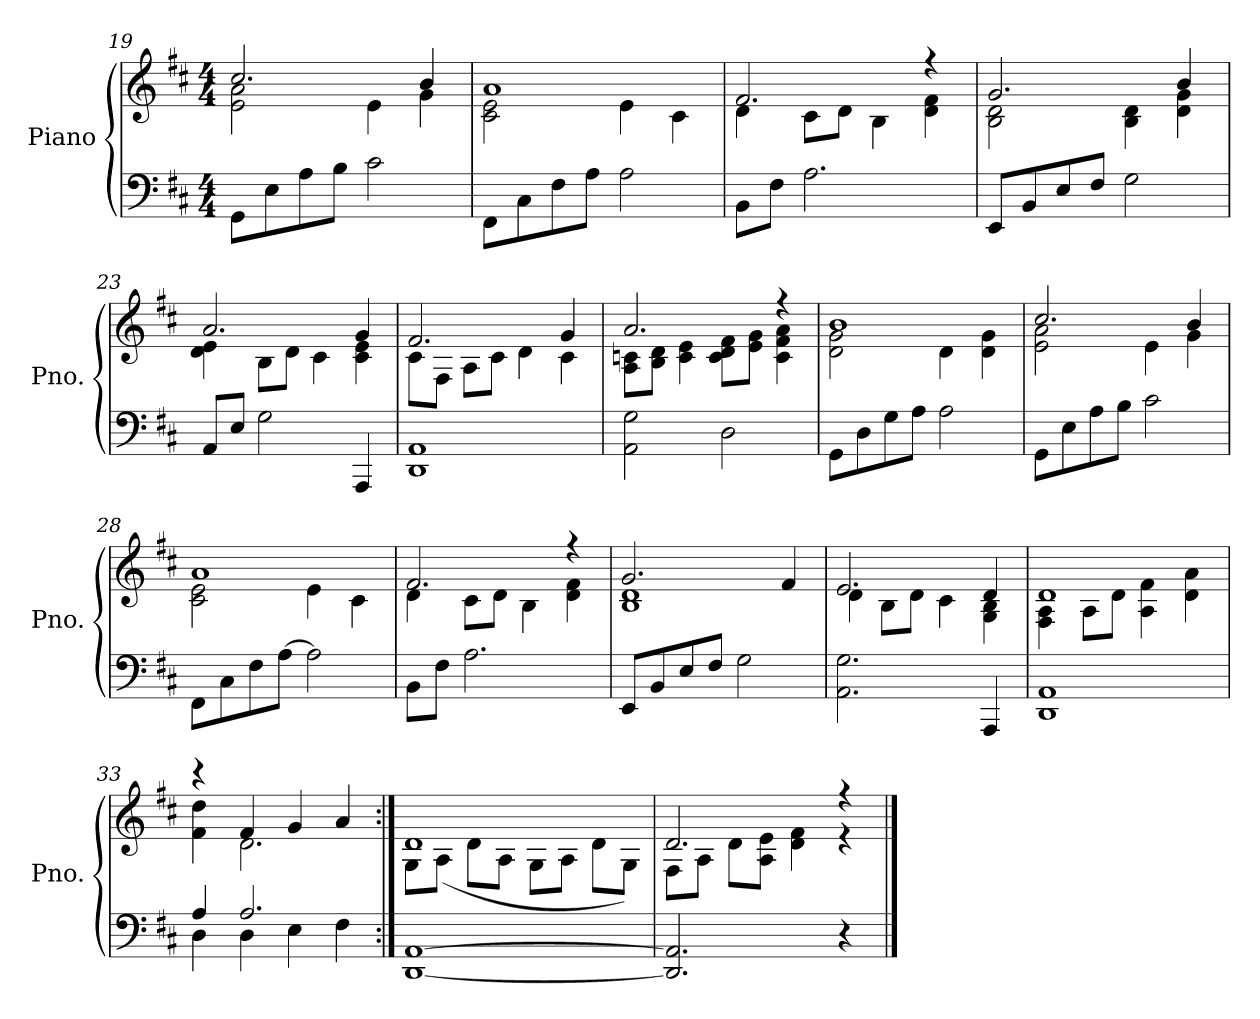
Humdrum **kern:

**kern	**kern
*part1	*part1
*staff2	*staff1
*I"Piano	*
*I'Pno.	*
*clefF4	*clefG2
*k[f#c#]	*k[f#c#]
*D:	*D:
*M4/4	*M4/4
=19	=19
*	*^
8GGi\L	2.cc#i/	2ei\ 2ai
8Ei\	.	.
8Ai\	.	.
8Bi\J	.	.
2c#i\	.	4ei\
.	4bi/	4gi\
!!LO:PB:g=z	!!
=20	=20	=20
8FF#i\L	1ai	2c#i\ 2ei
8C#i\	.	.
8F#i\	.	.
8Ai\J	.	.
2Ai\	.	4ei\
.	.	4c#i\
=21	=21	=21
8BBi\L	2.f#i/	4di\
8F#i\J	.	.
2.Ai\	.	8c#i\L
.	.	8di\J
.	.	4Bi\
.	4r	4di\ 4f#i
=22	=22	=22
8EEi/L	2.gi/	2Bi\ 2di
8BBi/	.	.
8Ei/	.	.
8F#i/J	.	.
2Gi\	.	4Bi\ 4di
.	4bi/	4di\ 4gi
=23	=23	=23
8AAi/L	2.ai/	4di\ 4ei
8Ei/J	.	.
2Gi\	.	8Bi\L
.	.	8di\J
.	.	4c#i\
4AAAi/	4gi/	4c#i\ 4ei
=24	=24	=24
1DDi 1AAi	2.f#i/	8c#i\L
.	.	8F#i\J
.	.	8Ai\L
.	.	8c#i\J
.	.	4di\
.	4gi/	4c#i\
!!LO:LB:g=z	!!
=25	=25	=25
2AAi\ 2Gi	2.ai/	8Ai\ 8cniL
.	.	8Bi\ 8diJ
.	.	4ci\ 4ei
2Di\	.	8ci\ 8di 8f#iL
.	.	8ei\ 8giJ
.	4r	4ci\ 4f#i 4ai
=26	=26	=26
8GGi\L	1bi	2di\ 2gi
8Di\	.	.
8Gi\	.	.
8Ai\J	.	.
2Ai\	.	4di\
.	.	4di\ 4gi
=27	=27	=27
8GGi\L	2.cc#i/	2ei\ 2ai
8Ei\	.	.
8Ai\	.	.
8Bi\J	.	.
2c#i\	.	4ei\
.	4bi/	4gi\
=28	=28	=28
8FF#i\L	1ai	2c#i\ 2ei
8C#i\	.	.
8F#i\	.	.
[>8Ai\J	.	.
2Ai\]	.	4ei\
.	.	4c#i\
=29	=29	=29
8BBi\L	2.f#i/	4di\
8F#i\J	.	.
2.Ai\	.	8c#i\L
.	.	8di\J
.	.	4Bi\
.	4r	4di\ 4f#i
!!LO:LB:g=z	!!
=30	=30	=30
8EEi/L	2.gi/	1Bi 1di
8BBi/	.	.
8Ei/	.	.
8F#i/J	.	.
2Gi\	.	.
.	4f#i/	.
=31	=31	=31
2.AAi\ 2.Gi	2.ei/	4di\
.	.	8Bi\L
.	.	8di\J
.	.	4c#i\
4AAAi/	4di/	4Gi\ 4Bi
=32	=32	=32
1DDi 1AAi	1di	4F#i\ 4Ai
.	.	8Ai\L
.	.	8di\J
.	.	4Ai\ 4f#i
.	.	4di\ 4ai
!!LO:LB:g=z	!!
=33	=33	=33
*^	*	*
4Ai/	4Di\	4r	4f#i\ 4ddi
2.Ai/	4Di\	4f#i/	2.di\
.	4Ei\	4gi/	.
.	4F#i\	4ai/	.
*v	*v	*	*
=34:|!	=34:|!	=34:|!
[<1DDi [>1AAi	1di	8Gi\L
.	.	(8Ai\J
.	.	8di\L
.	.	8Ai\J
.	.	8Gi\L
.	.	8Ai\J
.	.	8di\L
.	.	8Gi\J)
=35	=35	=35
2.DDi/] 2.AAi]	2.di/	8F#i\L
.	.	8Ai\J
.	.	8di\L
.	.	8Ai\ 8eiJ
.	.	4di\ 4f#i
4r	4r	4r
*	*v	*v
==	==
*-	*-
